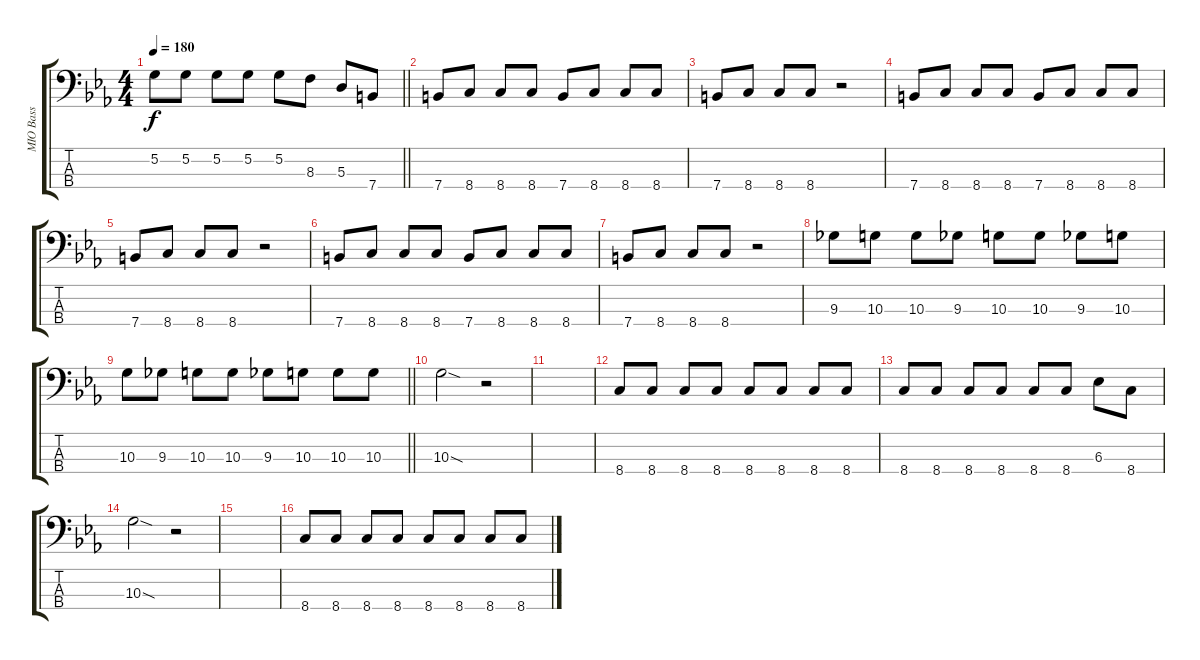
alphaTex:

\track ("MIO Bass" "MIO Bass") {instrument electricbassfinger}
\staff {score tabs}
\tuning (G2 D2 A1 E1) {hide}
\ts (4 4)
\tempo 180
\clef f4
\barLineRight lightlight
\ks cminor
5.2.8{dy f} 5.2.8 5.2.8 5.2.8 5.2.8 8.3.8 5.3.8 7.4.8 |
7.4.8 8.4.8 8.4.8 8.4.8 7.4.8 8.4.8 8.4.8 8.4.8 |
7.4.8 8.4.8 8.4.8 8.4.8 r.2 |
7.4.8 8.4.8 8.4.8 8.4.8 7.4.8 8.4.8 8.4.8 8.4.8 |
7.4.8 8.4.8 8.4.8 8.4.8 r.2 |
7.4.8 8.4.8 8.4.8 8.4.8 7.4.8 8.4.8 8.4.8 8.4.8 |
7.4.8 8.4.8 8.4.8 8.4.8 r.2 |
9.3.8 10.3.8 10.3.8 9.3.8 10.3.8 10.3.8 9.3.8 10.3.8 |
\barLineRight lightlight
10.3.8 9.3.8 10.3.8 10.3.8 9.3.8 10.3.8 10.3.8 10.3.8 |
10.3{sod}.2 r.2 |
|
8.4.8 8.4.8 8.4.8 8.4.8 8.4.8 8.4.8 8.4.8 8.4.8 |
8.4.8 8.4.8 8.4.8 8.4.8 8.4.8 8.4.8 6.3.8 8.4.8 |
10.3{sod}.2 r.2 |
|
8.4.8 8.4.8 8.4.8 8.4.8 8.4.8 8.4.8 8.4.8 8.4.8
